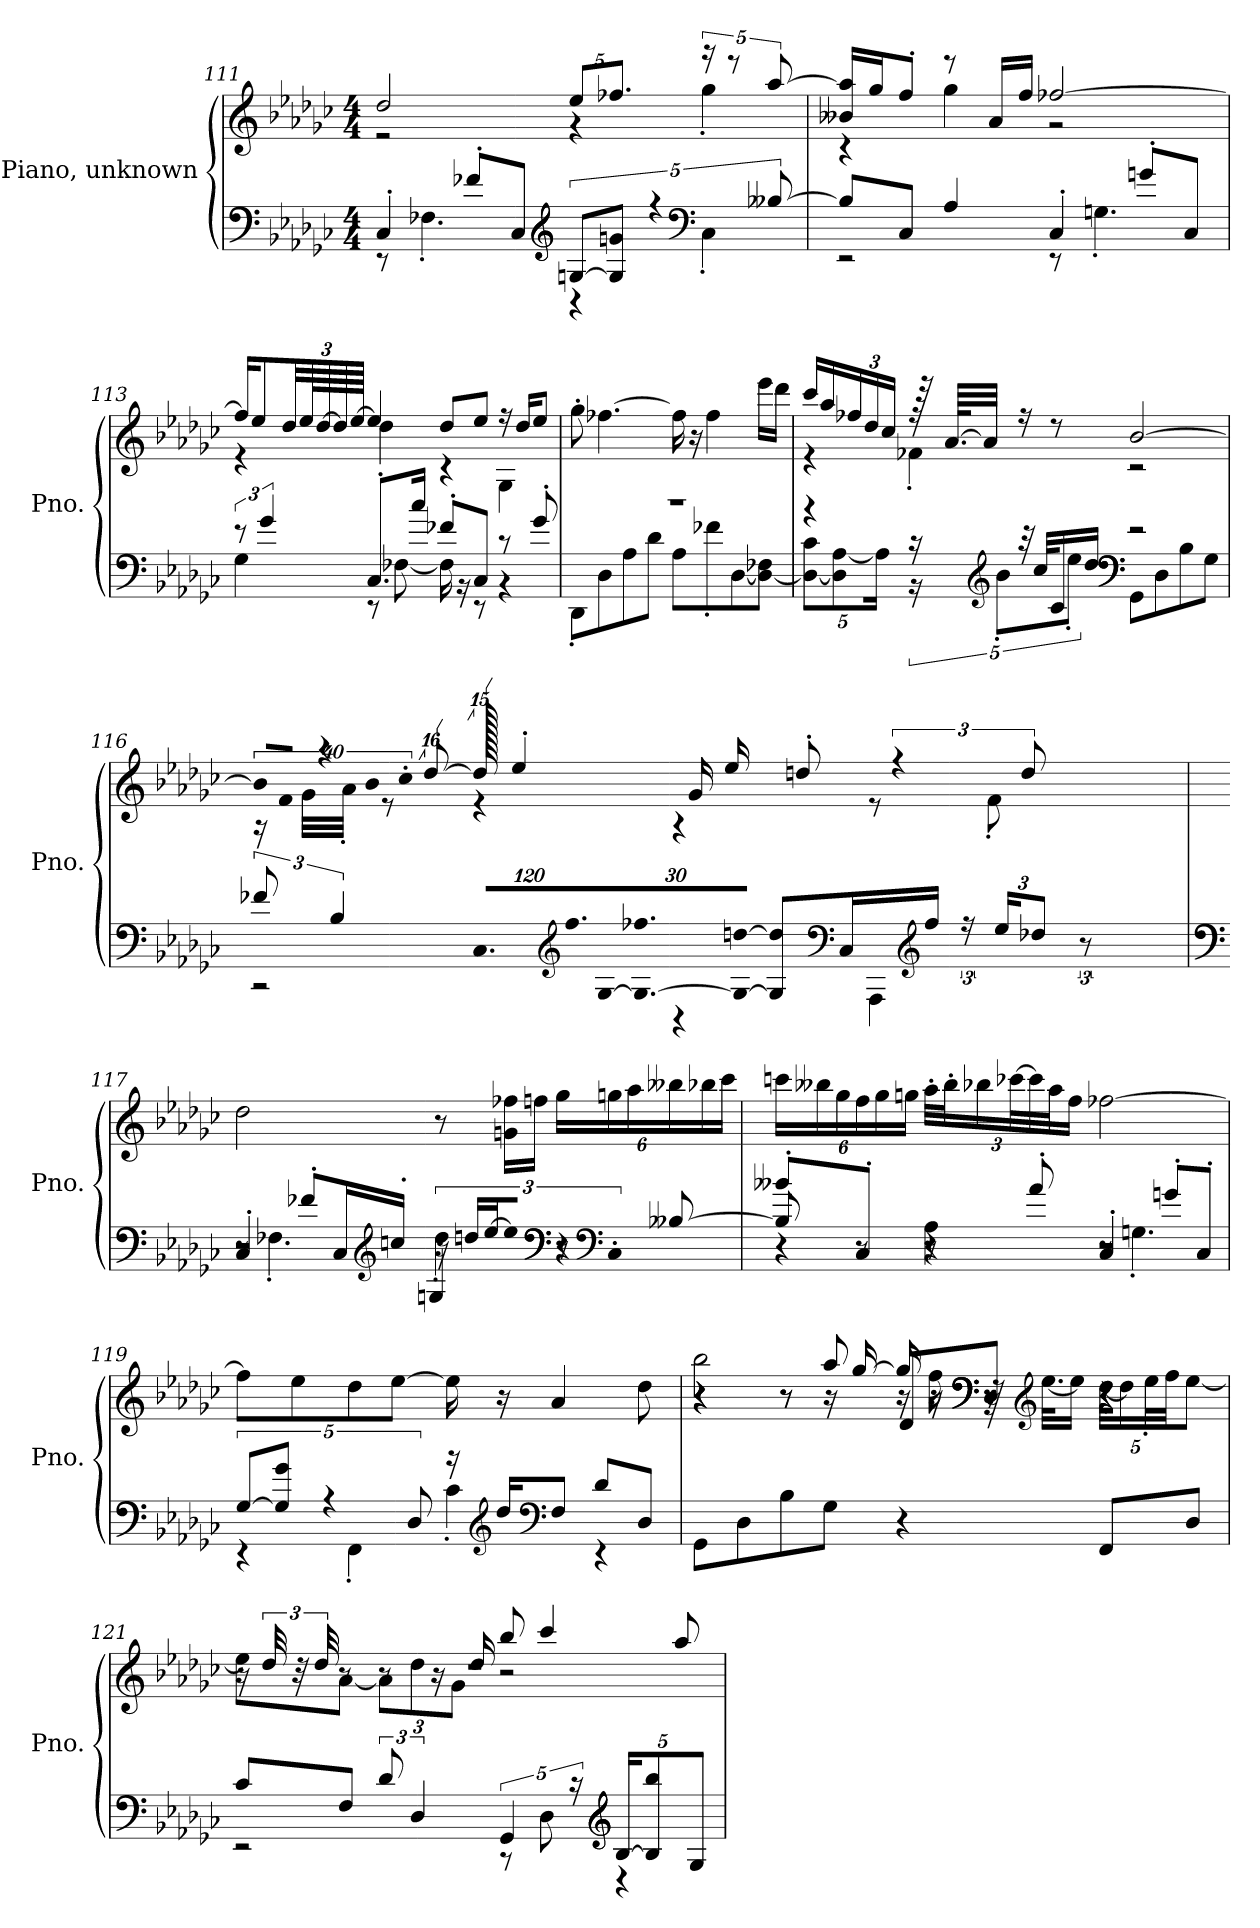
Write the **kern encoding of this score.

**kern	**kern
*part1	*part1
*staff2	*staff1
*I"Piano, unknown	*
*I'Pno.	*
*clefF4	*clefG2
*k[b-e-a-d-g-c-]	*k[b-e-a-d-g-c-]
*M4/4	*M4/4
=111	=111
*^	*^
4C-'/	8r	2dd-/	2r
.	4.F-X'\	.	.
8f-X'/L	.	.	.
8C-/J	.	.	.
*clefG2	*	*	*
[10Gn/L	4r	10ee-/L	4r
10G/] 10gn/J	.	10.ff-X/J	.
5r	.	.	.
*clefF4	*	*	*
.	4C-'\	20r	4gg-'\
.	.	10r	.
[10B--X/	.	[10aa-/	.
!!LO:LB:g=z	!!
=112	=112	=112	=112
8B--/L]	2r	16b--X/ 16aa-/]LL	4r
.	.	16gg-/J	.
8C-/J	.	8ff'/J	.
4A-/	.	8r	4gg-\
.	.	16a-/LL	.
.	.	16ff/JJ	.
4C-'/	8r	[2ff-X/	2r
.	4.Gn'\	.	.
8gn'/L	.	.	.
8C-/J	.	.	.
=113	=113	=113	=113
12r	4G-\	16ff-/KL]	4r
.	.	8ee-/	.
6g-/	.	.	.
*	*	*Xbrackettup	*
.	.	48dd-/LL	.
.	.	96ee-/L	.
.	.	[96dd-/	.
.	.	96dd-/]	.
.	.	[96ee-/JJJJ	.
8.C-'/L	8r	4ee-/]	4dd-\
.	[8F-X\	.	.
16cc-/Jk	.	.	.
8f-X'/L	16F-\]	8dd-/L	4r
.	16r	.	.
8C-/J	8r	8ee-/J	.
8r	4r	16r	4G-\
.	.	16dd-/KL	.
8g-'/	.	8ee-/J	.
*	*	*v	*v
!!LO:PB:g=z
=114	=114	=114
1r	8DD-'\L	8gg-'\
.	8D-\	[4.ff-X\
.	8A-\	.
.	8d-\J	.
.	8A-\L	16ff-\]
.	.	16r
.	8f-X'\	4ff-\
.	[8D-\	.
.	8D-\_ 8F-X\J	16eee-\LL
.	.	16ddd-\JJ
=115	=115	=115
*	*	*^
4r	10D-\_ 10c-\L	16ccc-/LL	4r
.	.	16aa-/	.
.	10D-\] [10A-\	.	.
.	.	24ff-X/	.
.	.	24dd-/	.
.	20A-\Jk]	.	.
.	.	24cc-/JJ	.
16r	20r	128r	4f-X'\
.	.	[64.a-/KLLL	.
.	.	32a-/JJJ]	.
*clefG2	*	*	*
.	10b-'\L	.	.
32r	.	16r	.
32cc-/KLL	.	.	.
16c-/	.	8r	.
.	10ee-'\J	.	.
16dd-/JJ	.	.	.
*clefF4	*	*	*
2r	8GG-\L	[2b-/	2r
.	8D-\	.	.
.	8B-\	.	.
.	8G-\J	.	.
!!LO:LB:g=z	!!
=116	=116	=116	=116
*	*	*brackettup	*
!	!	!LO:N:vis=32	!
12f-X/	2r	640%23b-/LLL]	16r
!	!	!LO:N:vis=32	!
.	.	640%23f/JJJ	.
.	.	.	32g-\LLL
!	!	!LO:N:vis=32	!
.	.	640%23r	.
6B-/	.	.	.
.	.	.	32a-'\JJJ
!	!	!LO:N:vis=32	!
.	.	640%23b-/LLL	.
.	.	.	8r
!	!	!LO:N:vis=32	!
.	.	640%23cc-'/J	.
.	.	[128%9dd-/	.
*Xbrackettup	*	*	*
!LO:N:vis=16.	!	!	!
960%103C-/LL	.	960dd-/]	4r
.	.	4ee-'/	.
*clefG2	*	*	*
!LO:N:vis=32.	!	!	!
1920%103ff/L	.	.	.
!LO:N:vis=64	!	!	!
[960%17G-/K	.	.	.
!LO:N:vis=32.	!	!	!
1920%103G-/_ 1920%103ff-X/	.	.	.
!LO:N:vis=64	!	!	!
960%17G-/_ [960%17ddn/JJJk	.	.	.
8G-/] 8dd/]L	4r	.	4r
.	.	16g-/LL	.
.	.	16ee-/J	.
*clefF4	*	*	*
16C-/L	.	.	.
.	.	8ddn'/J	.
*clefG2	*	*	*
16ff-/JJ	.	.	.
*brackettup	*	*	*
24r	4F\	.	8r
.	.	6r	.
24ee-/KL	.	.	.
12dd-X/J	.	.	.
.	.	.	8f'\
12r	.	.	.
.	.	12dd/	.
960ryy	960ryy	.	960ryy
*v	*v	*	*
*	*v	*v
!!LO:LB:g=z
=117	=117
*clefF4	*
*^	*
*	*^	*
4C-'/	8r	2r	2dd-\
.	4.F-X'\	.	.
8f-X'/L	.	.	.
16C-/L	.	.	.
*clefG2	*	*	*
16ccn'/JJ	.	.	.
24r	4dd-'\	4Gn/	8r
24ddn/LL	.	.	.
[24ee-/J	.	.	.
8ee-/J]	.	.	16gn\ 16ff-X\LL
.	.	.	16ffn\JJ
*clefF4	*	*	*
*	*	*	*Xbrackettup
4C-'/	4r	8r	24gg-\LL
.	.	.	24ggn\
.	.	.	24aa-\
.	.	[8B--X/	24bb--X\
.	.	.	24bb-X\
.	.	.	24ccc-\JJ
!!LO:LB:g=z
=118	=118	=118	=118
8b--X'/L	4r	8B--/]	24cccn\LL
.	.	.	24bb--X\
.	.	.	24gg-\
8C-'/J	.	8r	24ff\
.	.	.	24gg-\
.	.	.	24ggn\JJ
8r	4A-\	4r	32aa-'\LLL
.	.	.	32bb--'\J
.	.	.	24bb-X\
.	.	.	[48ccc-X\L
8a-'/	.	.	32ccc-\]
.	.	.	32aa-\J
.	.	.	16ff\JJ
4C-'/	8r	2r	[2ff-X\
.	4.Gn'\	.	.
8gn'/L	.	.	.
8C-'/J	.	.	.
*	*v	*v	*
=119	=119	=119
[10G-/L	4r	8ff-\L]
10G-/] 10g-/J	.	.
.	.	8ee-\
5r	.	.
.	4FF'\	8dd-\
.	.	[8ee-\J
10D-/	.	.
16r	4c-'\	16ee-\]
*clefG2	*	*
16dd-/KL	.	16r
*clefF4	*	*
8F/J	.	4a-/
8d-/L	4r	.
8D-/J	.	8dd-\
*v	*v	*
!!LO:LB:g=z
=120	=120
*	*^
*	*	*^
8GG-\L	4r	2bb-\	4r
8D-\	.	.	.
8B-\	8r	.	8r
8G-\J	16r	.	8aa-/
.	[16gg-/	.	.
4r	16gg-/]	16r	8d-/L
.	16r	16ff\	.
*	*clefF4	*	*
.	8r	64r	8D-/J
*	*clefG2	*	*
.	.	[32.ee-\KLL	.
.	.	16ee-\JJ]	.
8FF/L	4r	[40dd-\KLL	4r
.	.	20dd-\]	.
.	.	40ee-'\L	.
.	.	40ff\JJ	.
8D-/J	.	[8ee-\J	.
!!LO:LB:g=z	!!	!!
=121	=121	=121	=121
*^	*	*	*
8c-/L	2r	1r	8ee-\L]	16r
*	*	*	*	*brackettup
.	.	.	.	48dd-/
.	.	.	.	48r
.	.	.	.	48dd-/
8F/J	.	.	[8a-\J	8r
*	*	*	*Xbrackettup	*
12d-/	.	.	12a-\L]	8r
6D-/	.	.	12dd-\	.
.	.	.	.	16r
.	.	.	12g-\J	.
.	.	.	.	16dd-/
5GG-/	8r	.	2r	8bb-/
.	8D-\	.	.	4ccc-/
20r	.	.	.	.
*clefG2	*	*	*	*
[20B-/KL	4r	.	.	.
10B-/] 10bb-/	.	.	.	.
.	.	.	.	8aa-/
10G-/J	.	.	.	.
*v	*v	*	*	*
*	*v	*v	*v
=	=
*-	*-
